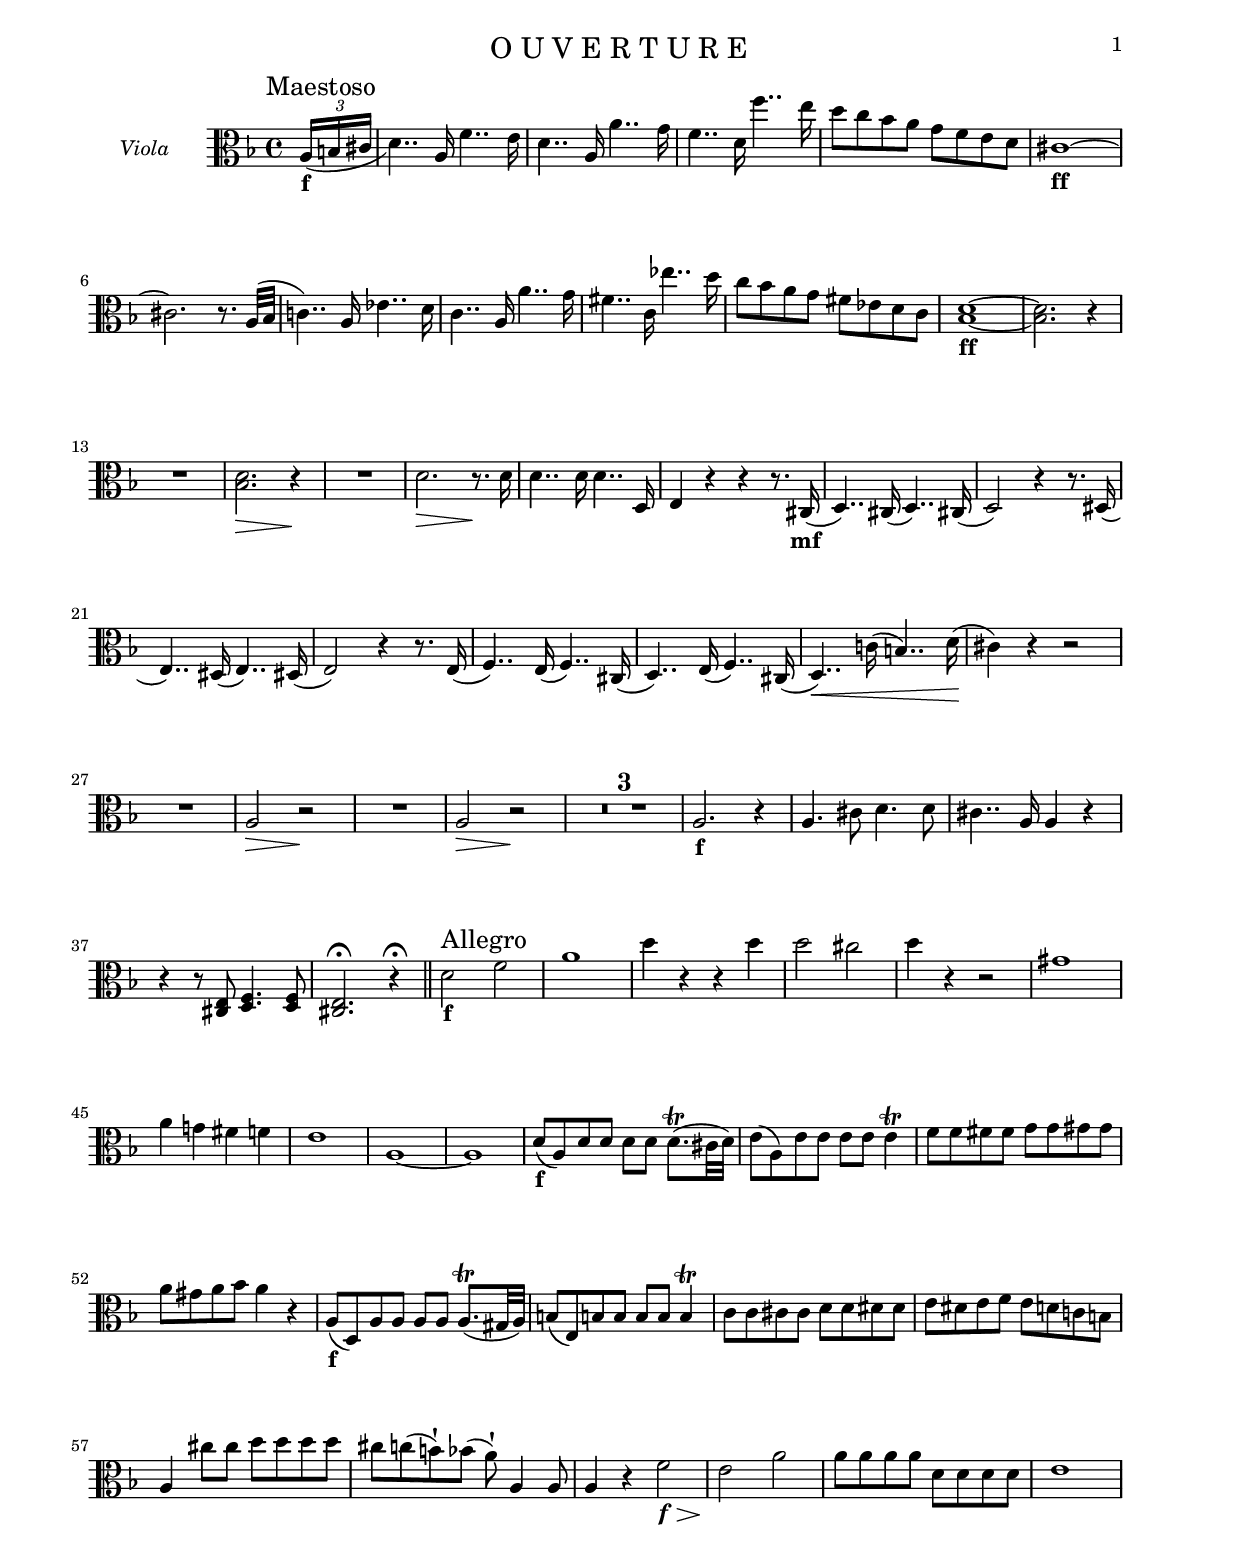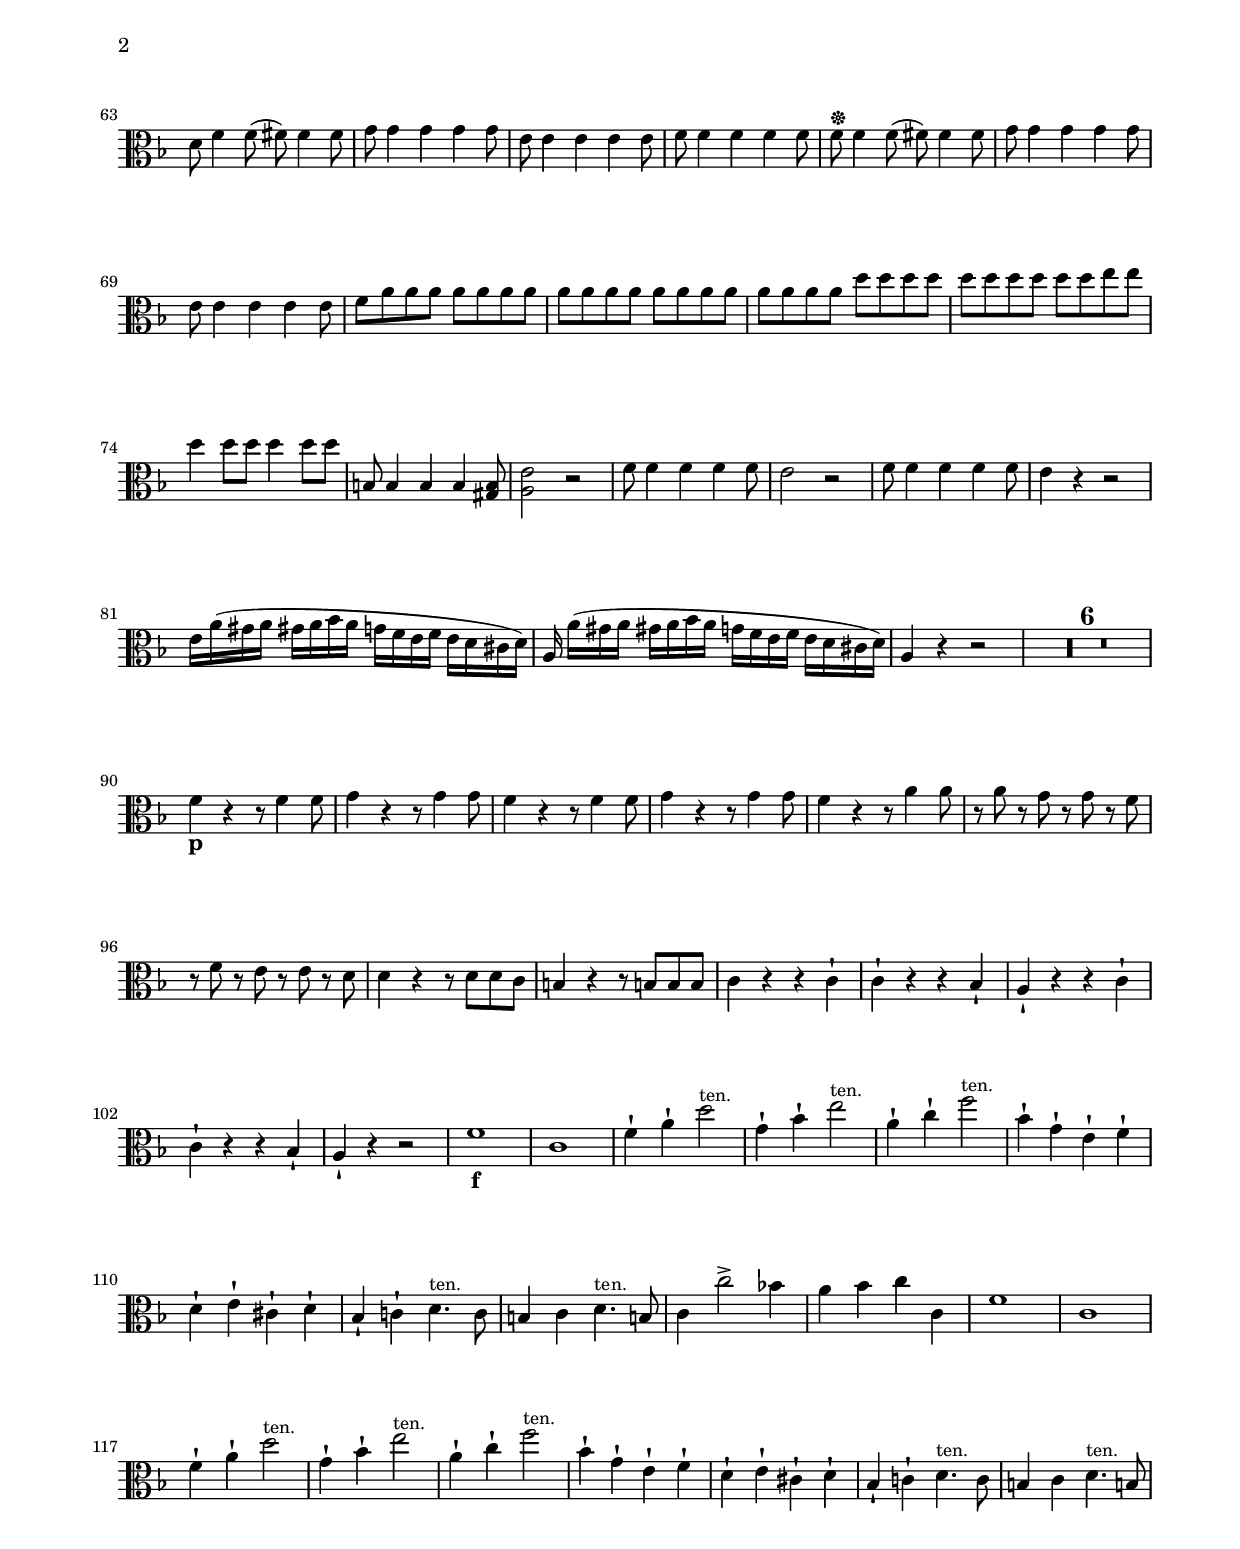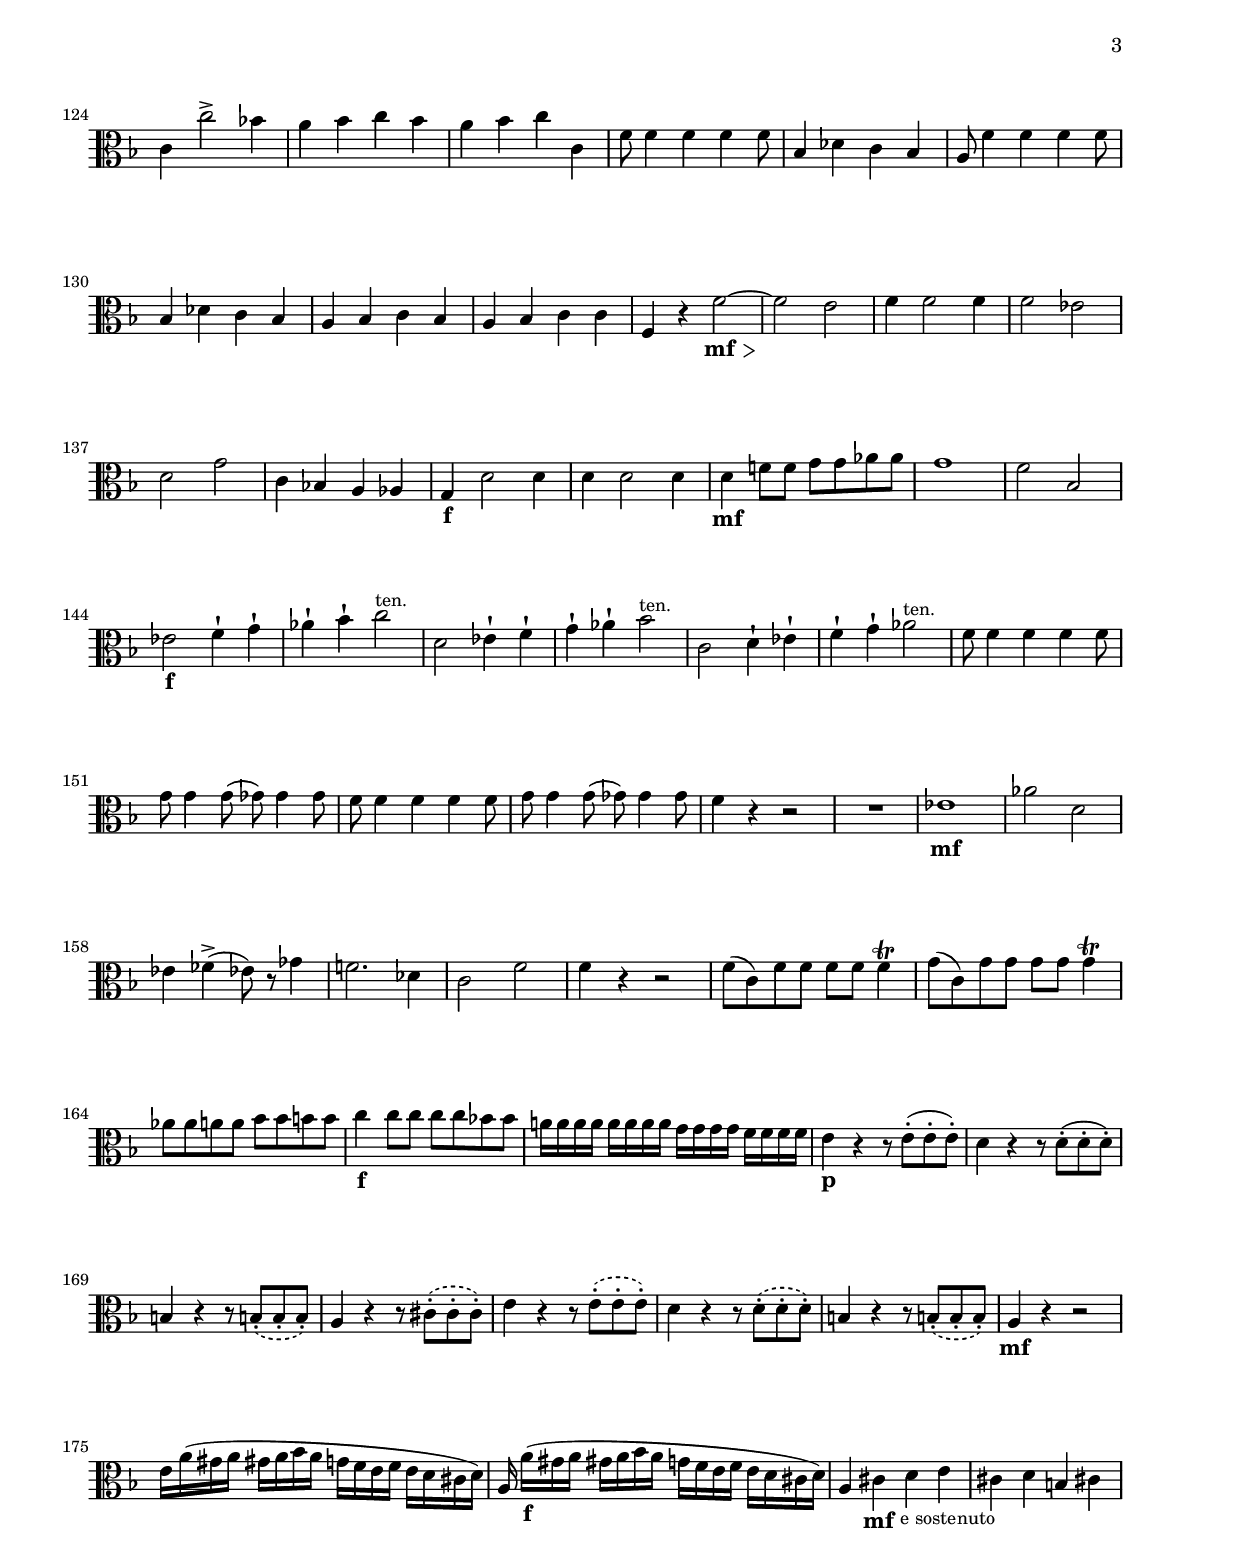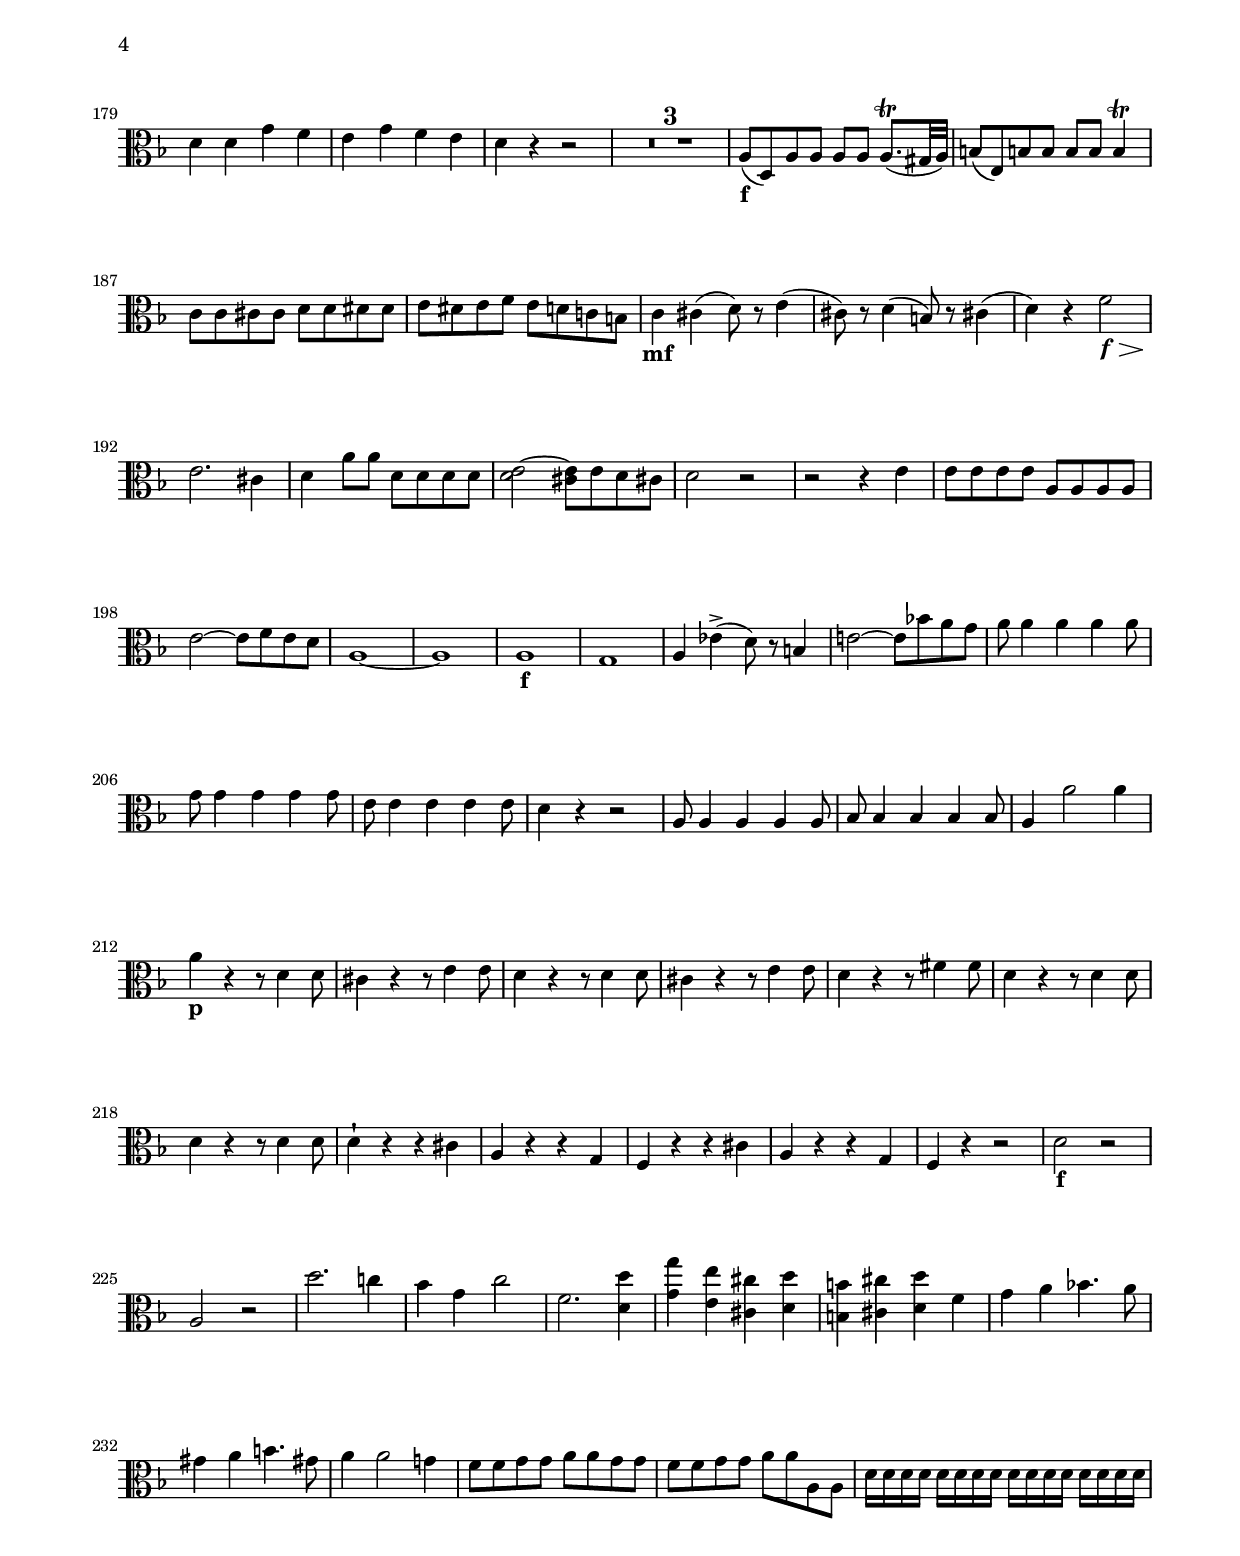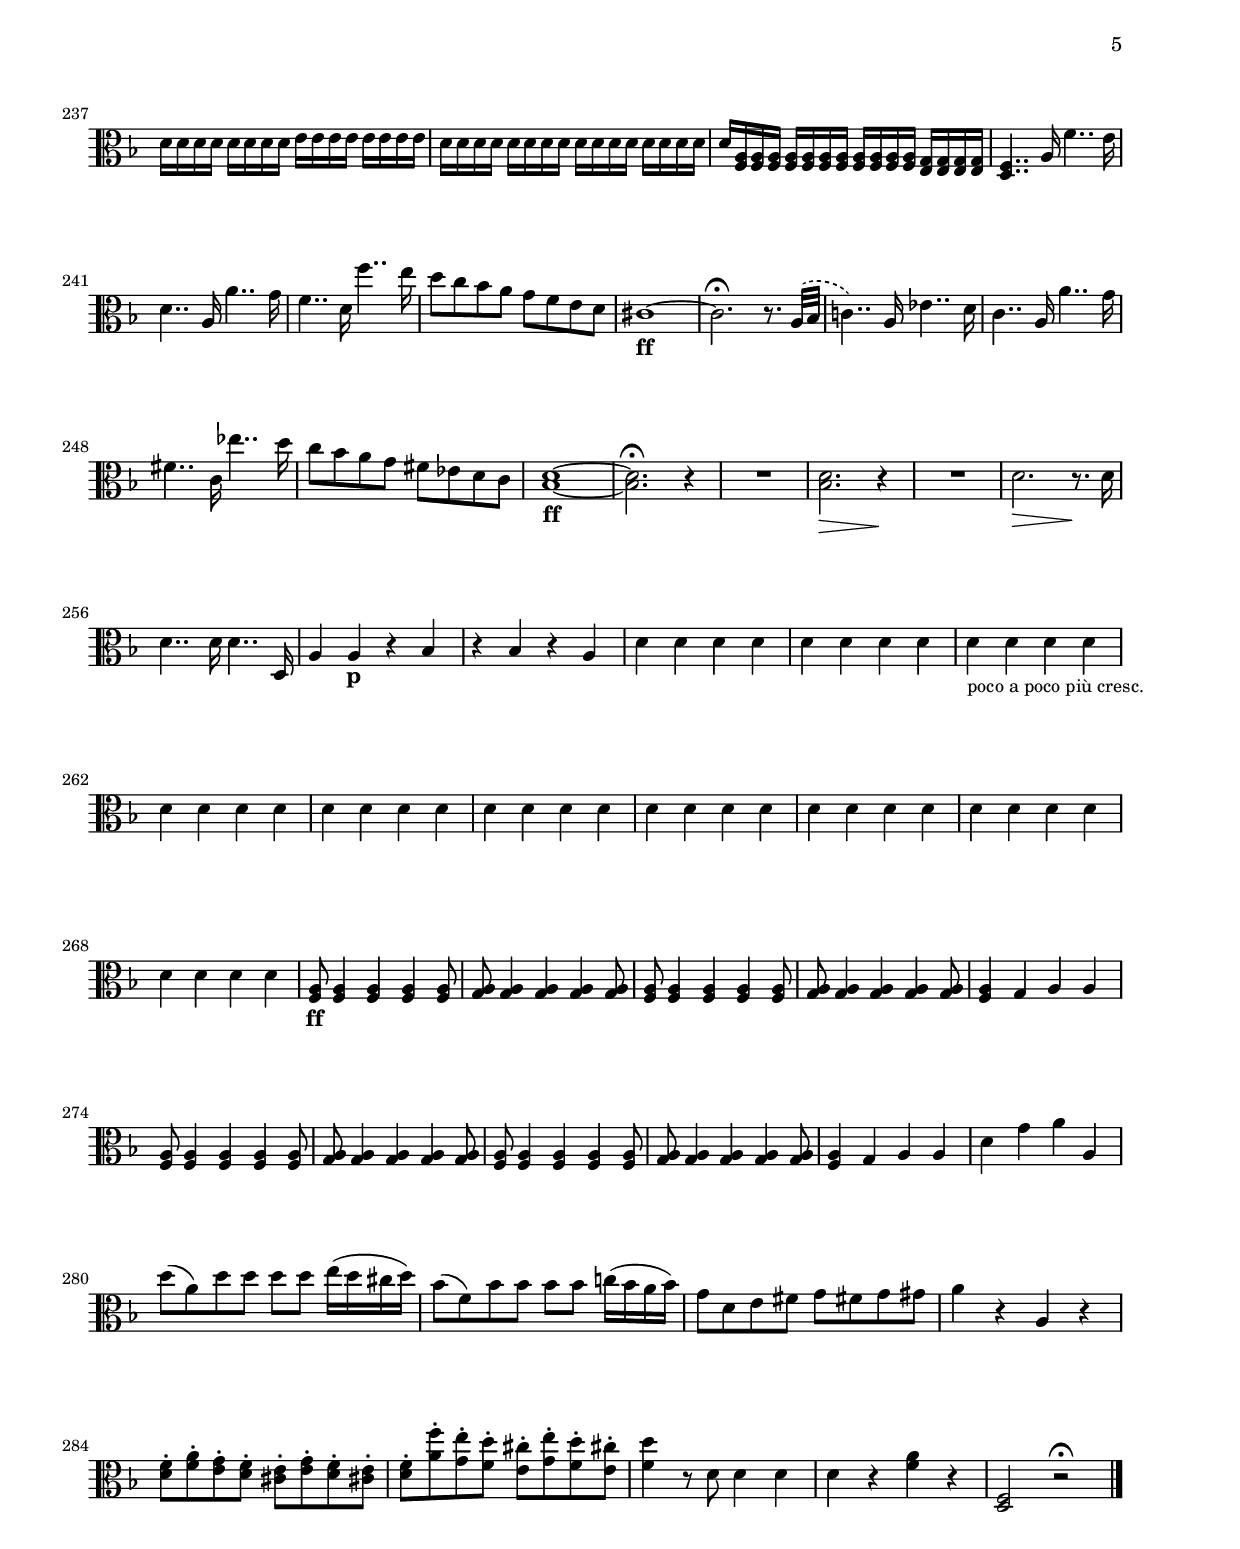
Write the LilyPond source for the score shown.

% (c) 2020 by Wolfgang Esser-Skala.
% This file is licensed under the Creative Commons Attribution-NonCommercial-ShareAlike 4.0 International License.
% To view a copy of this license, visit http://creativecommons.org/licenses/by-nc-sa/4.0/.

\version "2.18.0"

\include "../definitions.ly"

\paper {
	indent = 2\cm
	top-margin = 1.5\cm
	system-separator-markup = ##f
	system-system-spacing =
    #'((basic-distance . 18)
       (minimum-distance . 18)
       (padding . -100)
       (stretchability . 0))

	top-system-spacing =
    #'((basic-distance . 12)
       (minimum-distance . 12)
       (padding . -100)
       (stretchability . 0))

	top-markup-spacing =
    #'((basic-distance . 0)
       (minimum-distance . 0)
       (padding . -100)
       (stretchability . 0))

	markup-system-spacing =
    #'((basic-distance . 12)
       (minimum-distance . 12)
       (padding . -100)
       (stretchability . 0))

	systems-per-page = #9
}

#(set-global-staff-size 17.82)

\layout {
	\context {
		\Staff
		instrumentName = "Viola"
	}
}

\book {
	\bookpart {
		\header {
			title = "O U V E R T U R E"
		}
		\score {
			<<
				\new Staff { \Viola }
			>>
		}
	}
}
